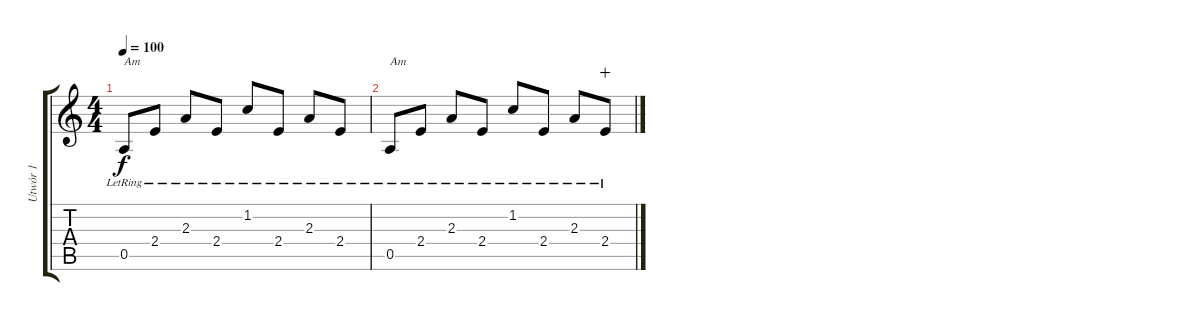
\track ("Utwór 1" "Utwór 1") {instrument acousticguitarsteel}
\staff {score tabs}
\tuning (E4 B3 G3 D3 A2 E2) {hide}
\ts (4 4)
\tempo 100
\clef g2
\ks c
0.5{lr}.8{txt "Am" dy f} 2.4{lr}.8 2.3{lr}.8 2.4{lr}.8 1.2{lr}.8 2.4{lr}.8 2.3{lr}.8 2.4{lr}.8 |
0.5{lr}.8{txt "Am"} 2.4{lr}.8 2.3{lr}.8 2.4{lr}.8 1.2{lr}.8 2.4{lr}.8 2.3{lr}.8 2.4{lr}.8{wahc}
